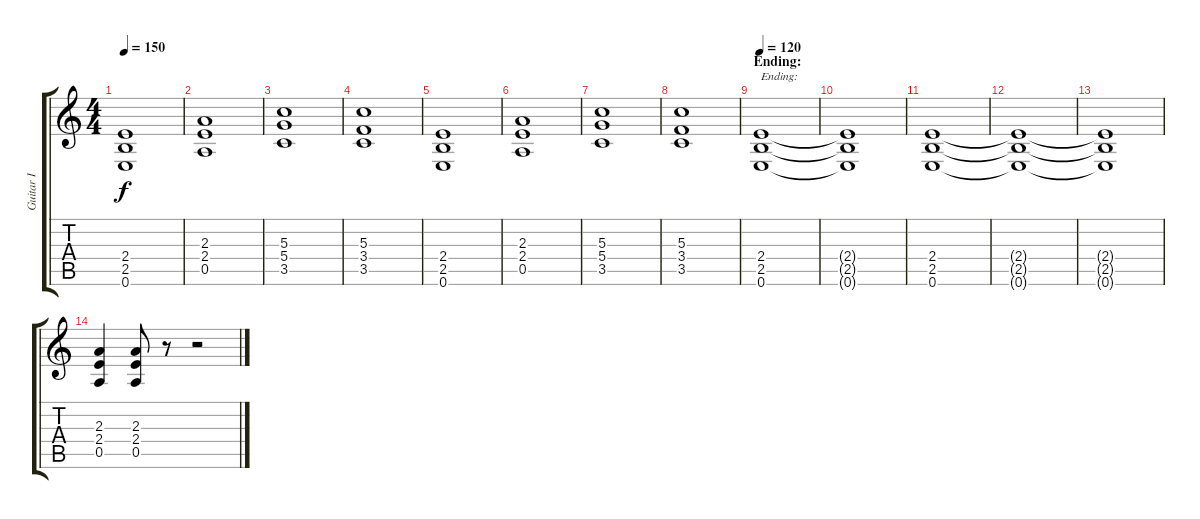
\track ("Guitar I" "Guitar I") {instrument distortionguitar}
\staff {score tabs}
\tuning (E4 B3 G3 D3 A2 E2) {hide}
\ts (4 4)
\tempo 150
\clef g2
\ks c
(2.4 2.5 0.6).1{dy f} |
(2.3 2.4 0.5).1 |
(5.3 5.4 3.5).1 |
(5.3 3.4 3.5).1 |
(2.4 2.5 0.6).1 |
(2.3 2.4 0.5).1 |
(5.3 5.4 3.5).1 |
(5.3 3.4 3.5).1 |
\section ("" "Ending:")
\tempo 120
(2.4 2.5 0.6).1{txt "Ending:"} |
(2.4{t} 2.5{t} 0.6{t}).1 |
(2.4 2.5 0.6).1 |
(2.4{t} 2.5{t} 0.6{t}).1 |
(2.4{t} 2.5{t} 0.6{t}).1 |
(2.3 2.4 0.5).4 (2.3 2.4 0.5).8 r.8 r.2
